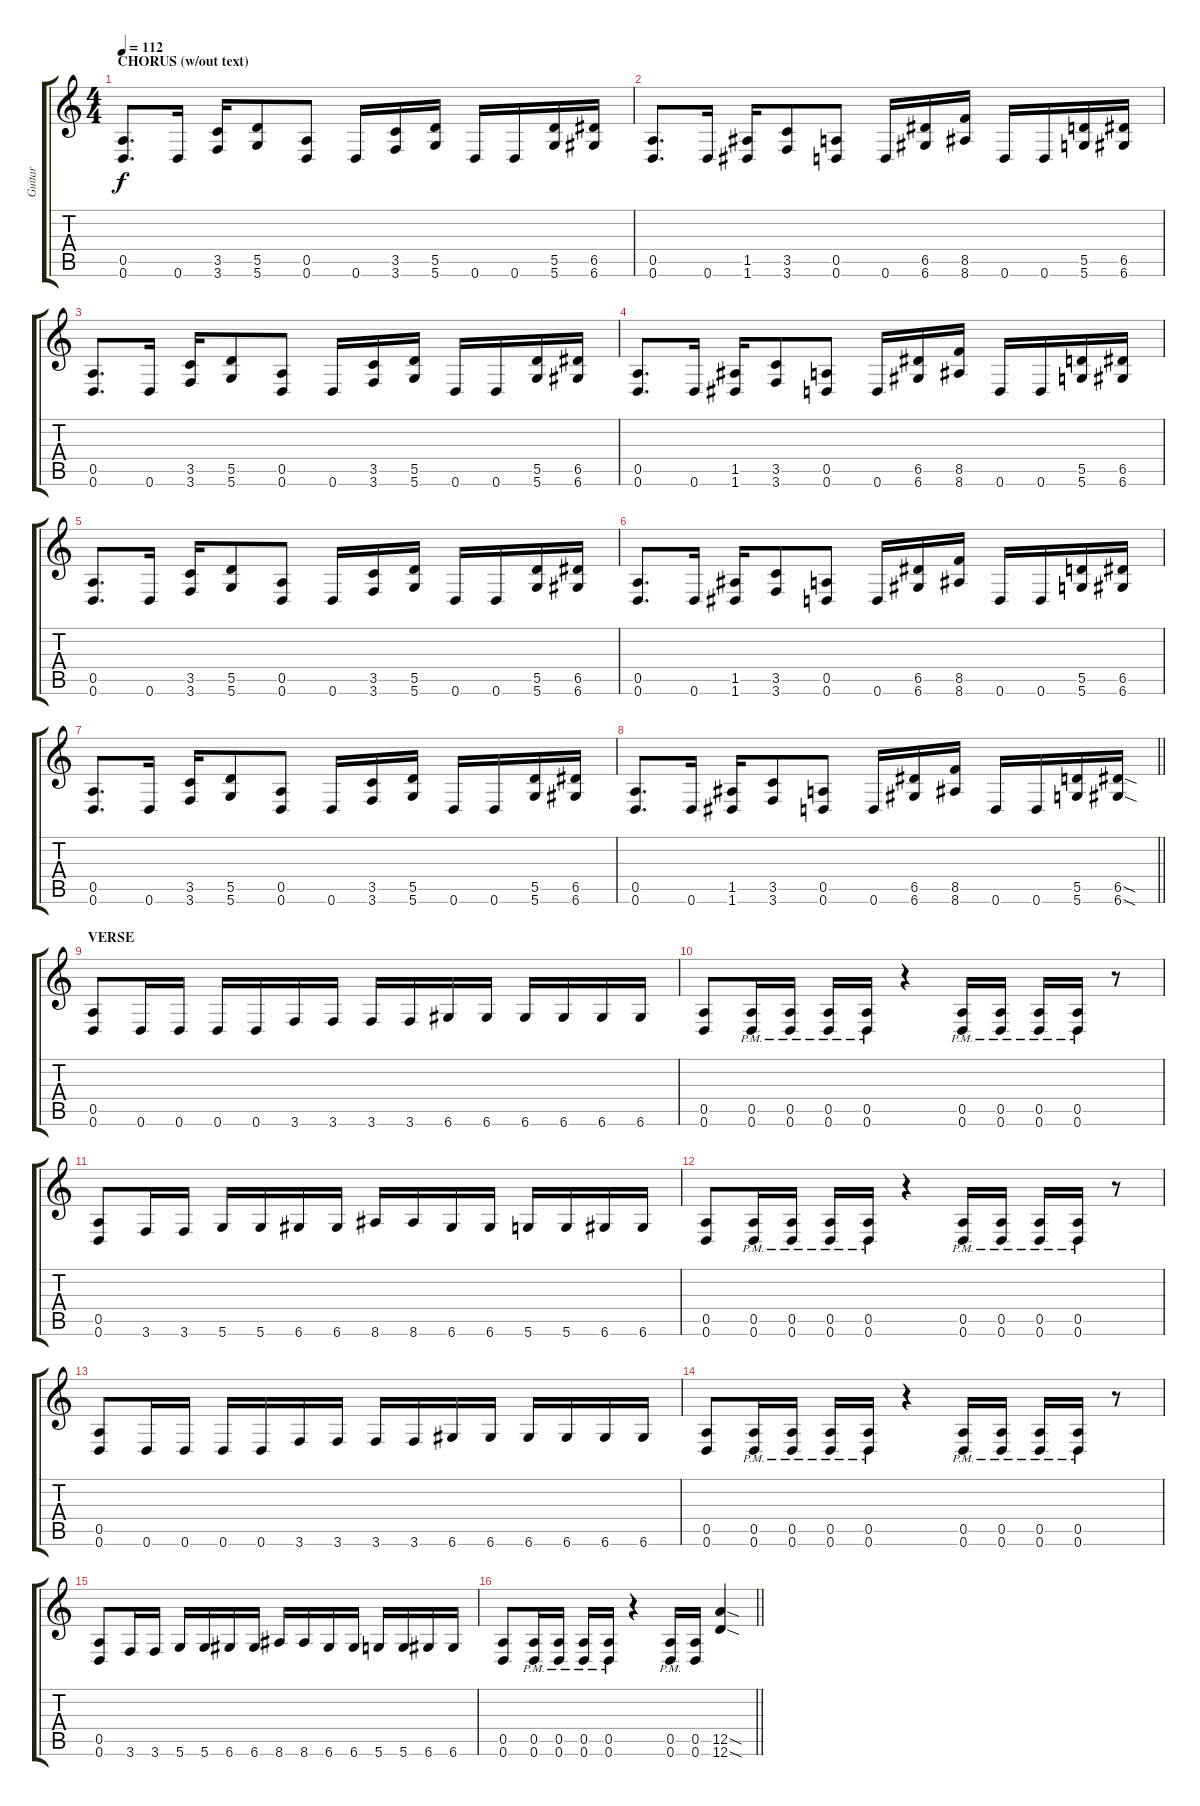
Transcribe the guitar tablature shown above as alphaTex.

\track ("Guitar" "Guitar") {instrument distortionguitar}
\staff {score tabs}
\tuning (E4 B3 G3 D3 A2 D2) {hide}
\ts (4 4)
\section ("" "CHORUS (w/out text)")
\tempo 112
\clef g2
\ks c
(0.5 0.6).8{d dy f} 0.6.16 (3.5 3.6).16 (5.5 5.6).8 (0.5 0.6).8 0.6.16 (3.5 3.6).16 (5.5 5.6).16 0.6.16 0.6.16 (5.5 5.6).16 (6.5 6.6).16 |
(0.5 0.6).8{d} 0.6.16 (1.5 1.6).16 (3.5 3.6).8 (0.5 0.6).8 0.6.16 (6.5 6.6).16 (8.5 8.6).16 0.6.16 0.6.16 (5.5 5.6).16 (6.5 6.6).16 |
(0.5 0.6).8{d} 0.6.16 (3.5 3.6).16 (5.5 5.6).8 (0.5 0.6).8 0.6.16 (3.5 3.6).16 (5.5 5.6).16 0.6.16 0.6.16 (5.5 5.6).16 (6.5 6.6).16 |
(0.5 0.6).8{d} 0.6.16 (1.5 1.6).16 (3.5 3.6).8 (0.5 0.6).8 0.6.16 (6.5 6.6).16 (8.5 8.6).16 0.6.16 0.6.16 (5.5 5.6).16 (6.5 6.6).16 |
(0.5 0.6).8{d} 0.6.16 (3.5 3.6).16 (5.5 5.6).8 (0.5 0.6).8 0.6.16 (3.5 3.6).16 (5.5 5.6).16 0.6.16 0.6.16 (5.5 5.6).16 (6.5 6.6).16 |
(0.5 0.6).8{d} 0.6.16 (1.5 1.6).16 (3.5 3.6).8 (0.5 0.6).8 0.6.16 (6.5 6.6).16 (8.5 8.6).16 0.6.16 0.6.16 (5.5 5.6).16 (6.5 6.6).16 |
(0.5 0.6).8{d} 0.6.16 (3.5 3.6).16 (5.5 5.6).8 (0.5 0.6).8 0.6.16 (3.5 3.6).16 (5.5 5.6).16 0.6.16 0.6.16 (5.5 5.6).16 (6.5 6.6).16 |
\barLineRight lightlight
(0.5 0.6).8{d} 0.6.16 (1.5 1.6).16 (3.5 3.6).8 (0.5 0.6).8 0.6.16 (6.5 6.6).16 (8.5 8.6).16 0.6.16 0.6.16 (5.5 5.6).16 (6.5{sod} 6.6{sod}).16 |
\section ("" "VERSE")
(0.5 0.6).8 0.6.16 0.6.16 0.6.16 0.6.16 3.6.16 3.6.16 3.6.16 3.6.16 6.6.16 6.6.16 6.6.16 6.6.16 6.6.16 6.6.16 |
(0.5 0.6).8 (0.5{pm} 0.6{pm}).16 (0.5{pm} 0.6{pm}).16 (0.5{pm} 0.6{pm}).16 (0.5{pm} 0.6{pm}).16 r.4 (0.5{pm} 0.6{pm}).16 (0.5{pm} 0.6{pm}).16 (0.5{pm} 0.6{pm}).16 (0.5{pm} 0.6{pm}).16 r.8 |
(0.5 0.6).8 3.6.16 3.6.16 5.6.16 5.6.16 6.6.16 6.6.16 8.6.16 8.6.16 6.6.16 6.6.16 5.6.16 5.6.16 6.6.16 6.6.16 |
(0.5 0.6).8 (0.5{pm} 0.6{pm}).16 (0.5{pm} 0.6{pm}).16 (0.5{pm} 0.6{pm}).16 (0.5{pm} 0.6{pm}).16 r.4 (0.5{pm} 0.6{pm}).16 (0.5{pm} 0.6{pm}).16 (0.5{pm} 0.6{pm}).16 (0.5{pm} 0.6{pm}).16 r.8 |
(0.5 0.6).8 0.6.16 0.6.16 0.6.16 0.6.16 3.6.16 3.6.16 3.6.16 3.6.16 6.6.16 6.6.16 6.6.16 6.6.16 6.6.16 6.6.16 |
(0.5 0.6).8 (0.5{pm} 0.6{pm}).16 (0.5{pm} 0.6{pm}).16 (0.5{pm} 0.6{pm}).16 (0.5{pm} 0.6{pm}).16 r.4 (0.5{pm} 0.6{pm}).16 (0.5{pm} 0.6{pm}).16 (0.5{pm} 0.6{pm}).16 (0.5{pm} 0.6{pm}).16 r.8 |
(0.5 0.6).8 3.6.16 3.6.16 5.6.16 5.6.16 6.6.16 6.6.16 8.6.16 8.6.16 6.6.16 6.6.16 5.6.16 5.6.16 6.6.16 6.6.16 |
\barLineRight lightlight
(0.5 0.6).8 (0.5{pm} 0.6{pm}).16 (0.5{pm} 0.6{pm}).16 (0.5{pm} 0.6{pm}).16 (0.5{pm} 0.6{pm}).16 r.4 (0.5{pm} 0.6{pm}).16 (0.5 0.6).16 (12.5{sod} 12.6{sod}).4
